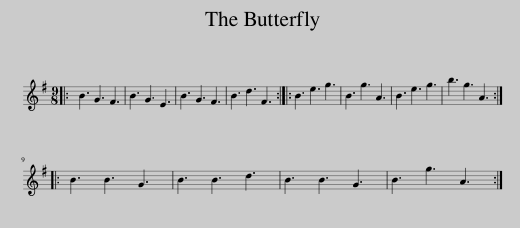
X:1
L:1/8
M:9/8
I:linebreak $
K:Emin
V:1 treble
V:1
|: B3 G3 F3 | B3 G3 E3 | B3 G3 F3 | B3 d3 F3 :: B3 e3 g3 | %5
 B3 g3 A3 | B3 e3 g3 | b3 g3 A3 ::$ B3 B3 G3 | B3 B3 d3 | %10
 B3 B3 G3 | B3 g3 A3 :| %12
